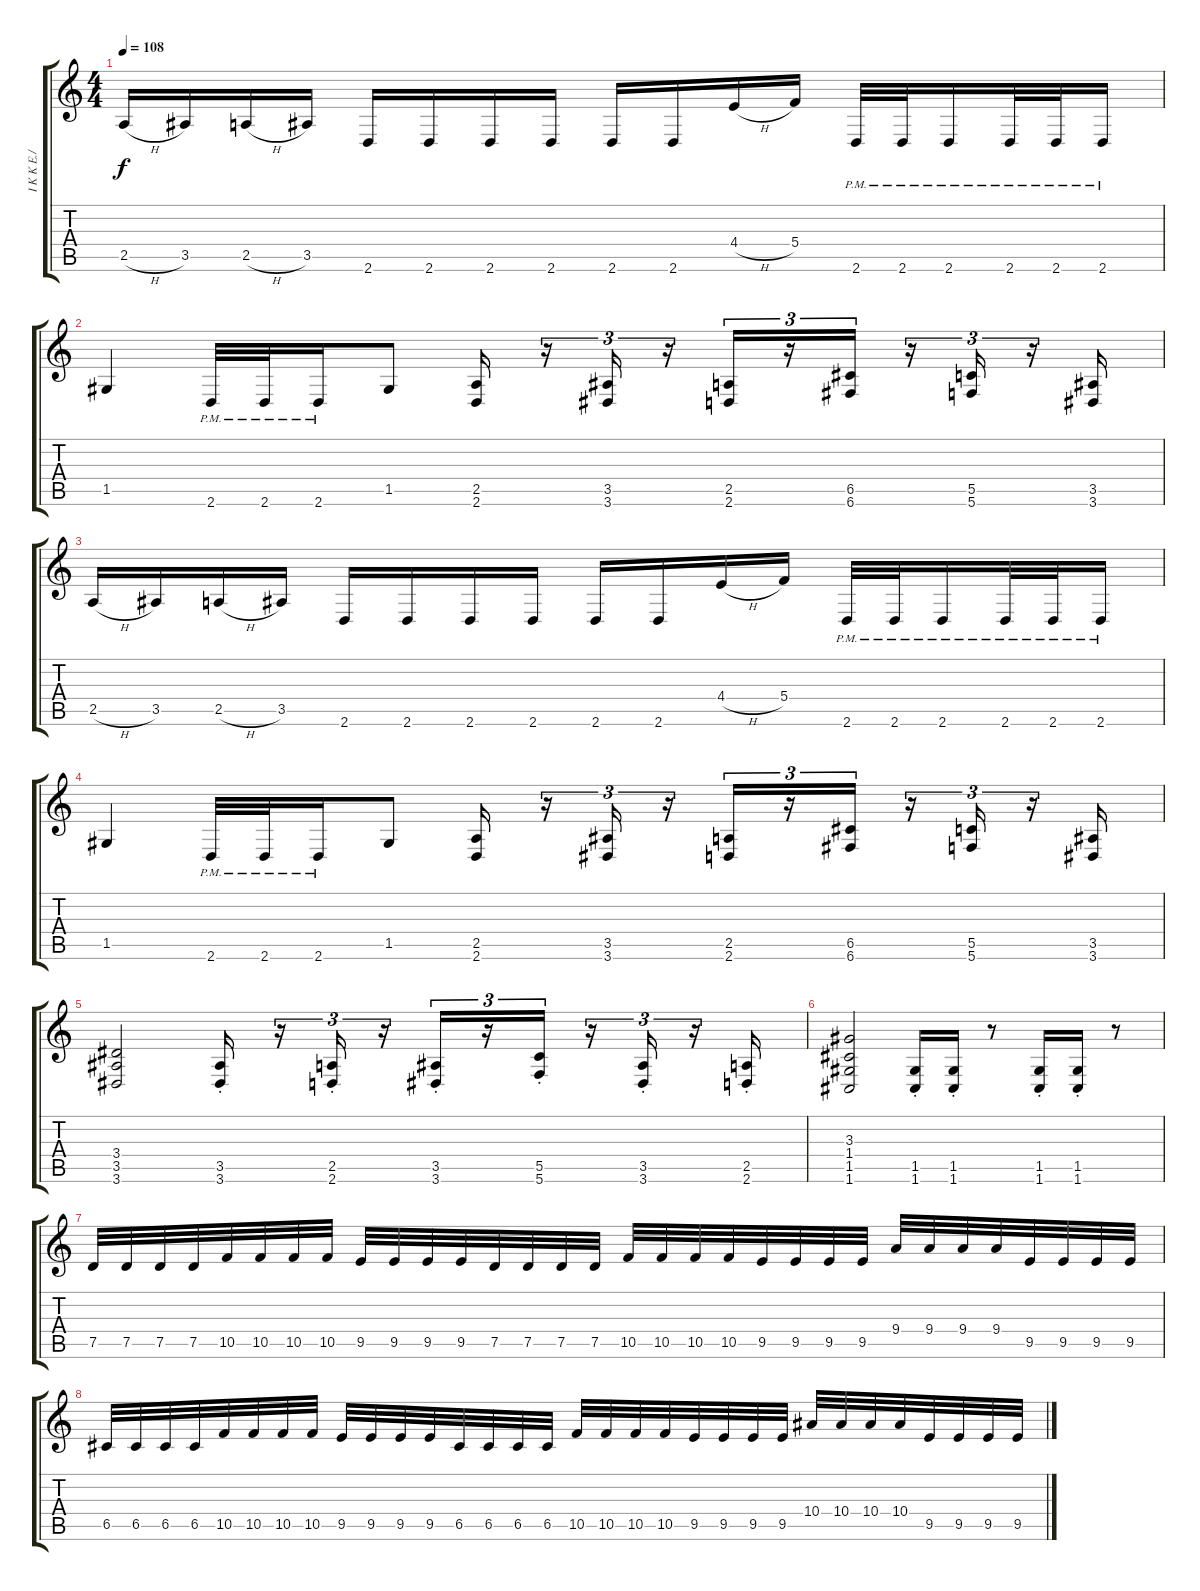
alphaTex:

\track ("I K K E./ S I N C O." "I K K E./ ") {instrument overdrivenguitar}
\staff {score tabs}
\tuning (D4 A3 F3 C3 G2 C2) {hide}
\ts (4 4)
\tempo 108
\clef g2
\ks c
2.5{h}.16{dy f} 3.5.16 2.5{h}.16 3.5.16 2.6.16 2.6.16 2.6.16 2.6.16 2.6.16 2.6.16 4.4{h}.16 5.4.16 2.6{pm}.32 2.6{pm}.32 2.6{pm}.16 2.6{pm}.32 2.6{pm}.32 2.6{pm}.16 |
1.5.4 2.6{pm}.32 2.6{pm}.32 2.6{pm}.16 1.5.8 (2.5 2.6).16 r.16{tu (3 2)} (3.5 3.6).16{tu (3 2)} r.16{tu (3 2)} (2.5 2.6).16{tu (3 2)} r.16{tu (3 2)} (6.5 6.6).16{tu (3 2)} r.16{tu (3 2)} (5.5 5.6).16{tu (3 2)} r.16{tu (3 2)} (3.5 3.6).16 |
2.5{h}.16 3.5.16 2.5{h}.16 3.5.16 2.6.16 2.6.16 2.6.16 2.6.16 2.6.16 2.6.16 4.4{h}.16 5.4.16 2.6{pm}.32 2.6{pm}.32 2.6{pm}.16 2.6{pm}.32 2.6{pm}.32 2.6{pm}.16 |
1.5.4 2.6{pm}.32 2.6{pm}.32 2.6{pm}.16 1.5.8 (2.5 2.6).16 r.16{tu (3 2)} (3.5 3.6).16{tu (3 2)} r.16{tu (3 2)} (2.5 2.6).16{tu (3 2)} r.16{tu (3 2)} (6.5 6.6).16{tu (3 2)} r.16{tu (3 2)} (5.5 5.6).16{tu (3 2)} r.16{tu (3 2)} (3.5 3.6).16 |
(3.4 3.5 3.6).2 (3.5{st} 3.6{st}).16 r.16{tu (3 2)} (2.5{st} 2.6{st}).16{tu (3 2)} r.16{tu (3 2)} (3.5{st} 3.6{st}).16{tu (3 2)} r.16{tu (3 2)} (5.5{st} 5.6{st}).16{tu (3 2)} r.16{tu (3 2)} (3.5{st} 3.6{st}).16{tu (3 2)} r.16{tu (3 2)} (2.5{st} 2.6{st}).16 |
(3.3 1.4 1.5 1.6).2 (1.5{st} 1.6{st}).16 (1.5{st} 1.6{st}).16 r.8 (1.5{st} 1.6{st}).16 (1.5{st} 1.6{st}).16 r.8 |
7.5.32 7.5.32 7.5.32 7.5.32 10.5.32 10.5.32 10.5.32 10.5.32 9.5.32 9.5.32 9.5.32 9.5.32 7.5.32 7.5.32 7.5.32 7.5.32 10.5.32 10.5.32 10.5.32 10.5.32 9.5.32 9.5.32 9.5.32 9.5.32 9.4.32 9.4.32 9.4.32 9.4.32 9.5.32 9.5.32 9.5.32 9.5.32 |
6.5.32 6.5.32 6.5.32 6.5.32 10.5.32 10.5.32 10.5.32 10.5.32 9.5.32 9.5.32 9.5.32 9.5.32 6.5.32 6.5.32 6.5.32 6.5.32 10.5.32 10.5.32 10.5.32 10.5.32 9.5.32 9.5.32 9.5.32 9.5.32 10.4.32 10.4.32 10.4.32 10.4.32 9.5.32 9.5.32 9.5.32 9.5.32
